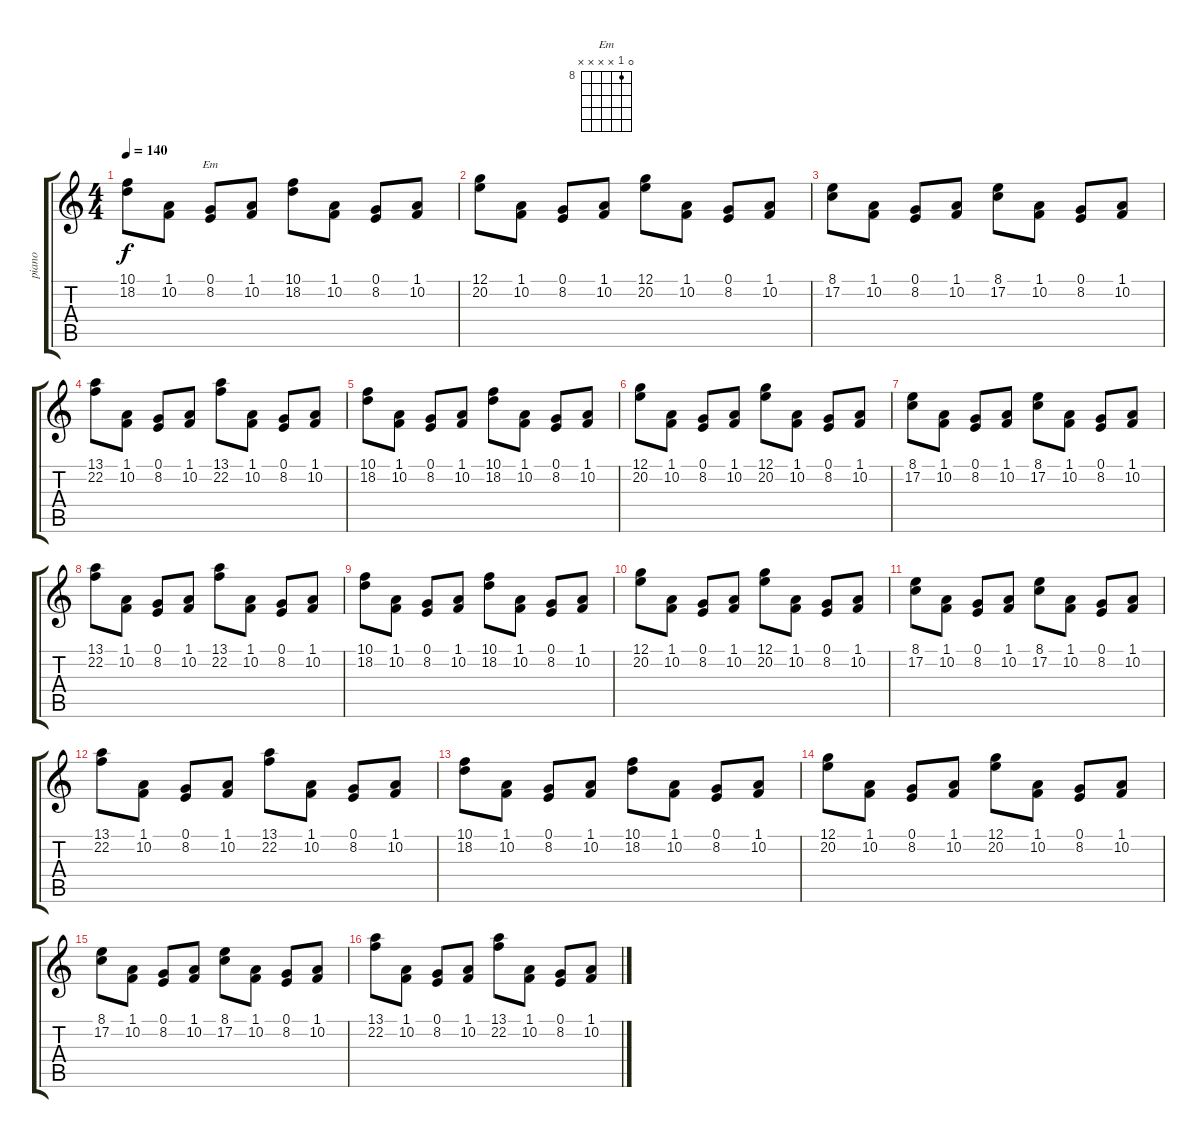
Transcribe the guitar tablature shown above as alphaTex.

\track ("piano" "piano") {instrument brightacousticpiano}
\staff {score tabs}
\tuning (E4 B3 G3 D3 A2 E2) {hide}
\chord ("Em" 0 8 x x x x) {firstfret 8}
\ts (4 4)
\tempo 140
\clef g2
\ks c
(10.1 18.2).8{dy f} (1.1 10.2).8 (0.1 8.2).8{ch "Em"} (1.1 10.2).8 (10.1 18.2).8 (1.1 10.2).8 (0.1 8.2).8 (1.1 10.2).8 |
(12.1 20.2).8 (1.1 10.2).8 (0.1 8.2).8 (1.1 10.2).8 (12.1 20.2).8 (1.1 10.2).8 (0.1 8.2).8 (1.1 10.2).8 |
(8.1 17.2).8 (1.1 10.2).8 (0.1 8.2).8 (1.1 10.2).8 (8.1 17.2).8 (1.1 10.2).8 (0.1 8.2).8 (1.1 10.2).8 |
(13.1 22.2).8 (1.1 10.2).8 (0.1 8.2).8 (1.1 10.2).8 (13.1 22.2).8 (1.1 10.2).8 (0.1 8.2).8 (1.1 10.2).8 |
(10.1 18.2).8 (1.1 10.2).8 (0.1 8.2).8 (1.1 10.2).8 (10.1 18.2).8 (1.1 10.2).8 (0.1 8.2).8 (1.1 10.2).8 |
(12.1 20.2).8 (1.1 10.2).8 (0.1 8.2).8 (1.1 10.2).8 (12.1 20.2).8 (1.1 10.2).8 (0.1 8.2).8 (1.1 10.2).8 |
(8.1 17.2).8 (1.1 10.2).8 (0.1 8.2).8 (1.1 10.2).8 (8.1 17.2).8 (1.1 10.2).8 (0.1 8.2).8 (1.1 10.2).8 |
(13.1 22.2).8 (1.1 10.2).8 (0.1 8.2).8 (1.1 10.2).8 (13.1 22.2).8 (1.1 10.2).8 (0.1 8.2).8 (1.1 10.2).8 |
(10.1 18.2).8 (1.1 10.2).8 (0.1 8.2).8 (1.1 10.2).8 (10.1 18.2).8 (1.1 10.2).8 (0.1 8.2).8 (1.1 10.2).8 |
(12.1 20.2).8 (1.1 10.2).8 (0.1 8.2).8 (1.1 10.2).8 (12.1 20.2).8 (1.1 10.2).8 (0.1 8.2).8 (1.1 10.2).8 |
(8.1 17.2).8 (1.1 10.2).8 (0.1 8.2).8 (1.1 10.2).8 (8.1 17.2).8 (1.1 10.2).8 (0.1 8.2).8 (1.1 10.2).8 |
(13.1 22.2).8 (1.1 10.2).8 (0.1 8.2).8 (1.1 10.2).8 (13.1 22.2).8 (1.1 10.2).8 (0.1 8.2).8 (1.1 10.2).8 |
(10.1 18.2).8 (1.1 10.2).8 (0.1 8.2).8 (1.1 10.2).8 (10.1 18.2).8 (1.1 10.2).8 (0.1 8.2).8 (1.1 10.2).8 |
(12.1 20.2).8 (1.1 10.2).8 (0.1 8.2).8 (1.1 10.2).8 (12.1 20.2).8 (1.1 10.2).8 (0.1 8.2).8 (1.1 10.2).8 |
(8.1 17.2).8 (1.1 10.2).8 (0.1 8.2).8 (1.1 10.2).8 (8.1 17.2).8 (1.1 10.2).8 (0.1 8.2).8 (1.1 10.2).8 |
(13.1 22.2).8 (1.1 10.2).8 (0.1 8.2).8 (1.1 10.2).8 (13.1 22.2).8 (1.1 10.2).8 (0.1 8.2).8 (1.1 10.2).8
